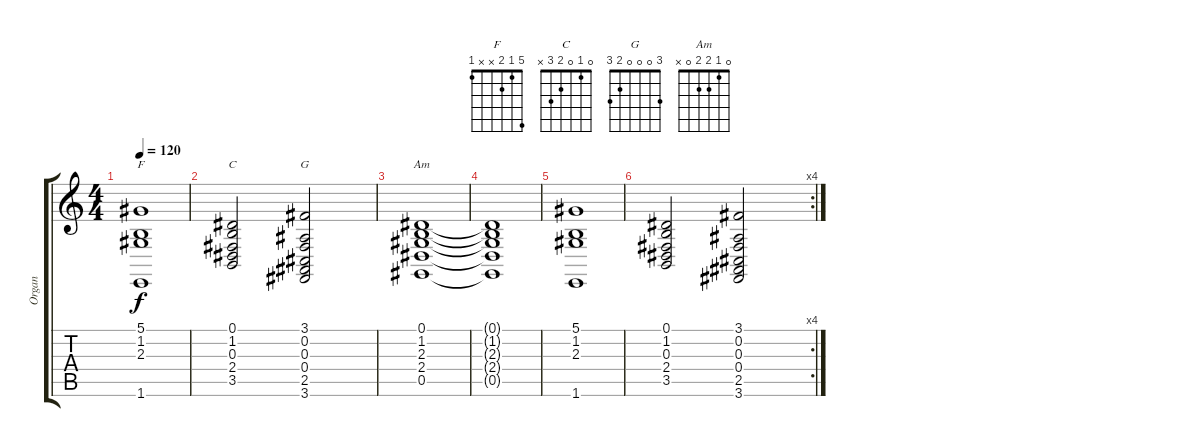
\track ("Organ" "Organ") {instrument drawbarorgan}
\staff {score tabs}
\tuning (Eb4 Bb3 Gb3 Db3 Ab2 Eb2) {hide}
\chord ("F" 5 1 2 x x 1)
\chord ("C" 0 1 0 2 3 x)
\chord ("G" 3 0 0 0 2 3)
\chord ("Am" 0 1 2 2 0 x)
\ts (4 4)
\tempo 120
\clef g2
\ks c
(5.1 1.2 2.3 1.6).1{ch "F" dy f} |
(0.1 1.2 0.3 2.4 3.5).2{ch "C"} (3.1 0.2 0.3 0.4 2.5 3.6).2{ch "G"} |
(0.1 1.2 2.3 2.4 0.5).1{ch "Am"} |
(0.1{t} 1.2{t} 2.3{t} 2.4{t} 0.5{t}).1 |
(5.1 1.2 2.3 1.6).1 |
\rc 4
(0.1 1.2 0.3 2.4 3.5).2 (3.1 0.2 0.3 0.4 2.5 3.6).2
